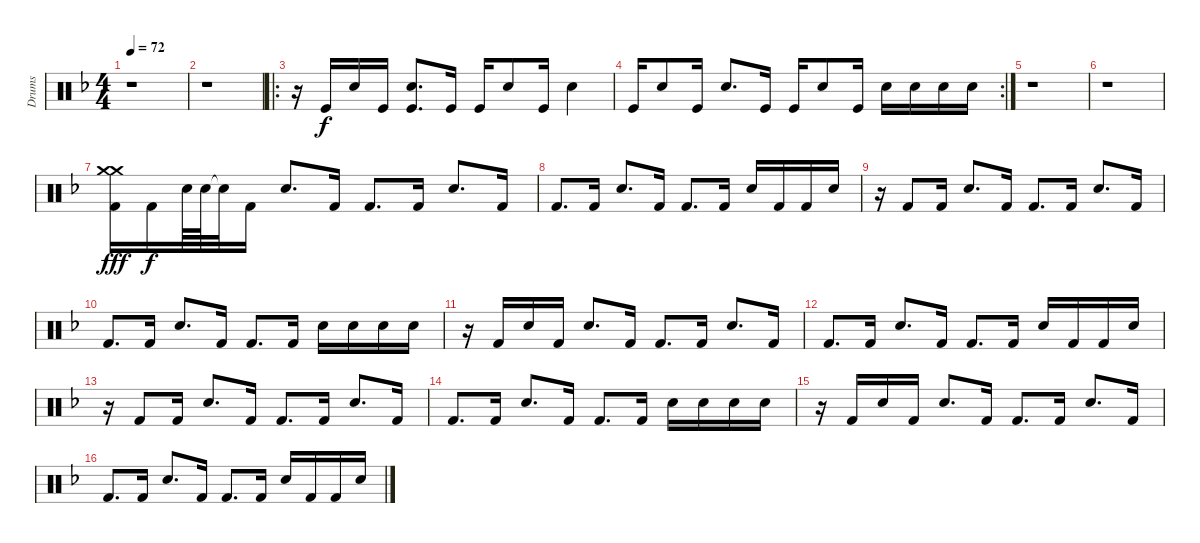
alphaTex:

\track ("Drums" "Drums") {instrument percussion}
\staff {score}
\articulation defaults
\ts (4 4)
\tempo 72
\clef neutral
\ks dminor
r.1{dy f} |
r.1 |
\ro
r.16 "Kick (hit)".16 "Electric Snare (hit)".16 "Kick (hit)".16 ("Electric Snare (hit)" "Kick (hit)").8{d} "Kick (hit)".16 "Kick (hit)".16 "Electric Snare (hit)".8 "Kick (hit)".16 "Electric Snare (hit)".4 |
\rc 2 "Kick (hit)".16 "Electric Snare (hit)".8 "Kick (hit)".16 "Electric Snare (hit)".8{d} "Kick (hit)".16 "Kick (hit)".16 "Electric Snare (hit)".8 "Kick (hit)".16 "Electric Snare (hit)".16 "Electric Snare (hit)".16 "Electric Snare (hit)".16 "Electric Snare (hit)".16
|
r.1 |
r.1 |
("Crash medium (hit)" "Crash medium (hit)" "Kick (hit) 2").16{dy fff} "Kick (hit) 2".16{dy f} "Snare (hit) 2".64 "Snare (hit) 2".64 "Snare (hit)"{t}.32 "Kick (hit) 2".16 "Snare (hit) 2".8{d} "Kick (hit) 2".16 "Kick (hit) 2".8{d} "Kick (hit) 2".16 "Snare (hit) 2".8{d} "Kick (hit) 2".16 |
"Kick (hit) 2".8{d} "Kick (hit) 2".16 "Snare (hit) 2".8{d} "Kick (hit) 2".16 "Kick (hit) 2".8{d} "Kick (hit) 2".16 "Snare (hit) 2".16 "Kick (hit) 2".16 "Kick (hit) 2".16 "Snare (hit) 2".16 |
r.16 "Kick (hit) 2".8 "Kick (hit) 2".16 "Snare (hit) 2".8{d} "Kick (hit) 2".16 "Kick (hit) 2".8{d} "Kick (hit) 2".16 "Snare (hit) 2".8{d} "Kick (hit) 2".16 |
"Kick (hit) 2".8{d} "Kick (hit) 2".16 "Snare (hit) 2".8{d} "Kick (hit) 2".16 "Kick (hit) 2".8{d} "Kick (hit) 2".16 "Snare (hit) 2".16 "Snare (hit) 2".16 "Snare (hit) 2".16 "Snare (hit) 2".16 |
r.16 "Kick (hit) 2".16 "Snare (hit) 2".16 "Kick (hit) 2".16 "Snare (hit) 2".8{d} "Kick (hit) 2".16 "Kick (hit) 2".8{d} "Kick (hit) 2".16 "Snare (hit) 2".8{d} "Kick (hit) 2".16 |
"Kick (hit) 2".8{d} "Kick (hit) 2".16 "Snare (hit) 2".8{d} "Kick (hit) 2".16 "Kick (hit) 2".8{d} "Kick (hit) 2".16 "Snare (hit) 2".16 "Kick (hit) 2".16 "Kick (hit) 2".16 "Snare (hit) 2".16 |
r.16 "Kick (hit) 2".8 "Kick (hit) 2".16 "Snare (hit) 2".8{d} "Kick (hit) 2".16 "Kick (hit) 2".8{d} "Kick (hit) 2".16 "Snare (hit) 2".8{d} "Kick (hit) 2".16 |
"Kick (hit) 2".8{d} "Kick (hit) 2".16 "Snare (hit) 2".8{d} "Kick (hit) 2".16 "Kick (hit) 2".8{d} "Kick (hit) 2".16 "Snare (hit) 2".16 "Snare (hit) 2".16 "Snare (hit) 2".16 "Snare (hit) 2".16 |
r.16 "Kick (hit) 2".16 "Snare (hit) 2".16 "Kick (hit) 2".16 "Snare (hit) 2".8{d} "Kick (hit) 2".16 "Kick (hit) 2".8{d} "Kick (hit) 2".16 "Snare (hit) 2".8{d} "Kick (hit) 2".16 |
"Kick (hit) 2".8{d} "Kick (hit) 2".16 "Snare (hit) 2".8{d} "Kick (hit) 2".16 "Kick (hit) 2".8{d} "Kick (hit) 2".16 "Snare (hit) 2".16 "Kick (hit) 2".16 "Kick (hit) 2".16 "Snare (hit) 2".16
